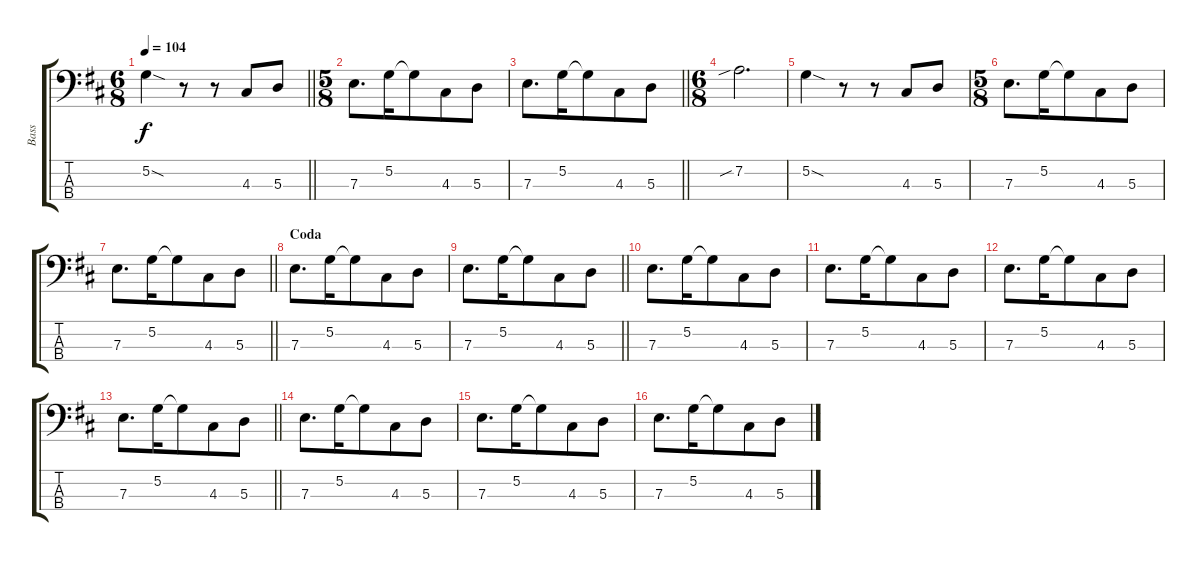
\track ("Bass" "Bass") {instrument electricbassfinger}
\staff {score tabs}
\tuning (G2 D2 A1 E1) {hide}
\ts (6 8)
\tempo 104
\clef f4
\barLineRight lightlight
\ks d
5.2{sod}.4{dy f} r.8 r.8 4.3.8 5.3.8 |
\ts (5 8)
7.3.8{d beam merge} 5.2.16 5.2{t}.8{beam merge} 4.3.8{beam merge} 5.3.8 |
\barLineRight lightlight
7.3.8{d beam merge} 5.2.16 5.2{t}.8{beam merge} 4.3.8{beam merge} 5.3.8 |
\ts (6 8)
7.2{sib}.2{d} |
5.2{sod}.4 r.8 r.8 4.3.8 5.3.8 |
\ts (5 8)
7.3.8{d beam merge} 5.2.16 5.2{t}.8{beam merge} 4.3.8{beam merge} 5.3.8 |
\barLineRight lightlight
7.3.8{d beam merge} 5.2.16 5.2{t}.8{beam merge} 4.3.8{beam merge} 5.3.8 |
\section ("" "Coda")
7.3.8{d beam merge} 5.2.16 5.2{t}.8{beam merge} 4.3.8{beam merge} 5.3.8 |
\barLineRight lightlight
7.3.8{d beam merge} 5.2.16 5.2{t}.8{beam merge} 4.3.8{beam merge} 5.3.8 |
7.3.8{d beam merge} 5.2.16 5.2{t}.8{beam merge} 4.3.8{beam merge} 5.3.8 |
7.3.8{d beam merge} 5.2.16 5.2{t}.8{beam merge} 4.3.8{beam merge} 5.3.8 |
7.3.8{d beam merge} 5.2.16 5.2{t}.8{beam merge} 4.3.8{beam merge} 5.3.8 |
\barLineRight lightlight
7.3.8{d beam merge} 5.2.16 5.2{t}.8{beam merge} 4.3.8{beam merge} 5.3.8 |
7.3.8{d beam merge} 5.2.16 5.2{t}.8{beam merge} 4.3.8{beam merge} 5.3.8 |
7.3.8{d beam merge} 5.2.16 5.2{t}.8{beam merge} 4.3.8{beam merge} 5.3.8 |
7.3.8{d beam merge} 5.2.16 5.2{t}.8{beam merge} 4.3.8{beam merge} 5.3.8
